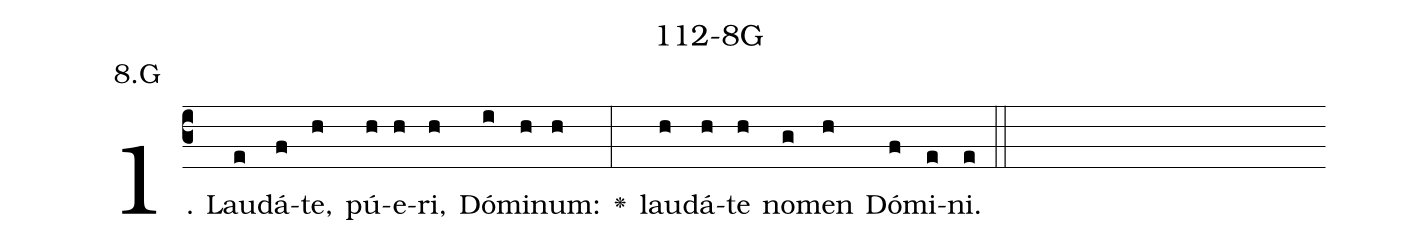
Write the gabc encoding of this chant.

name: 112-8G;
annotation: 8.G;
%%
(c3)1. Lau(e)dá(f)te,(h) pú(h)e(h)ri,(h) Dó(i)mi(h)num:(h) <v>\greheightstar</v>(:) lau(h)dá(h)te(h) no(g)men(h) Dó(f)mi(e)ni.(e) (::)
